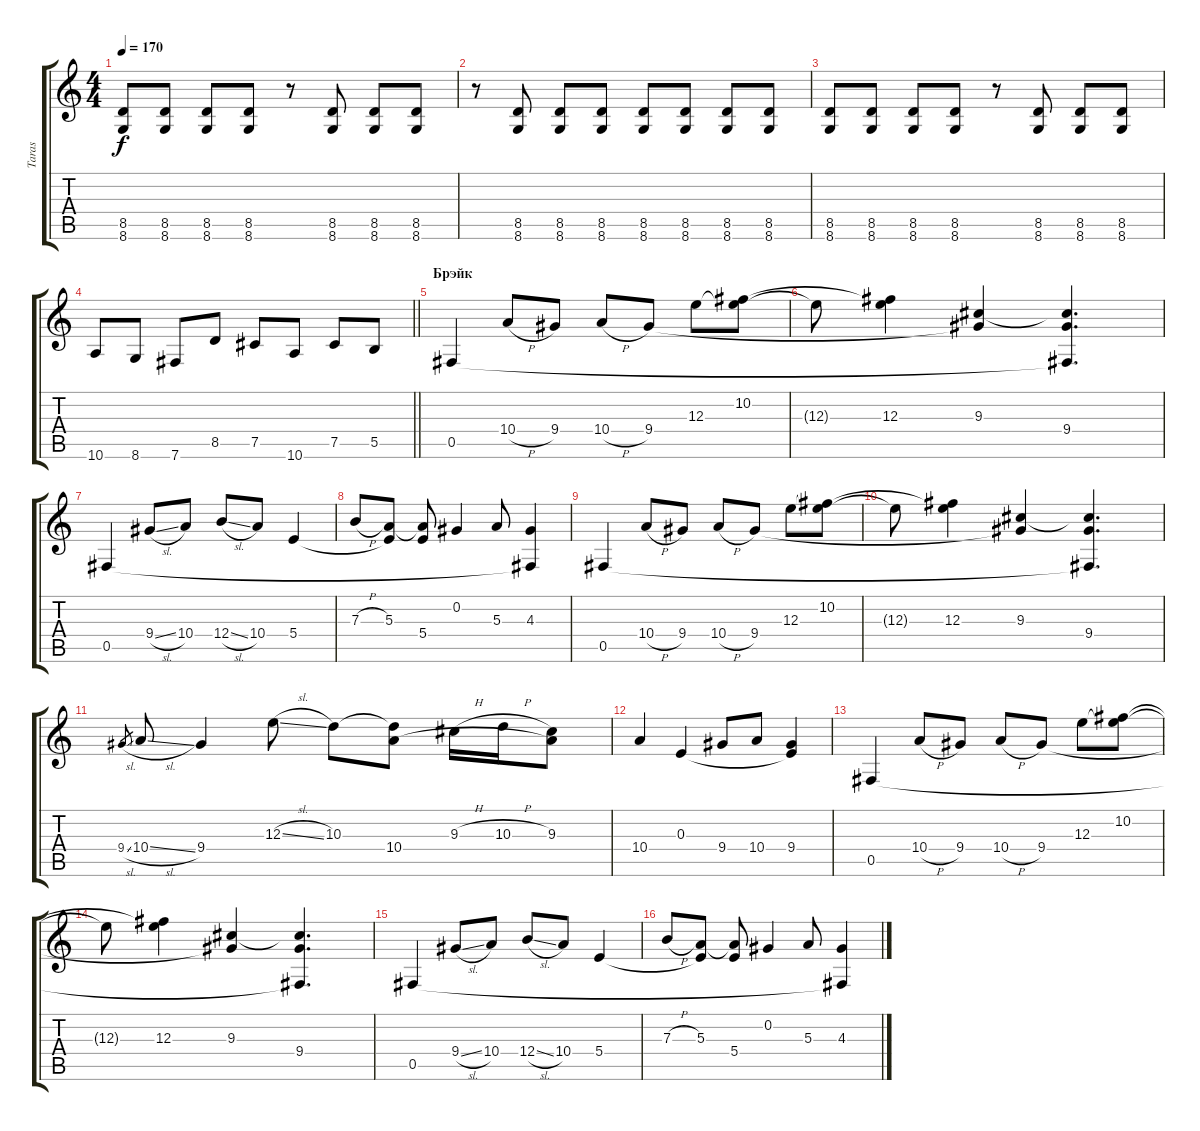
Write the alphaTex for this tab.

\track ("Taras" "Taras") {instrument distortionguitar}
\staff {score tabs}
\tuning (Db4 Ab3 E3 B2 Gb2 B1) {hide}
\ts (4 4)
\tempo 170
\clef g2
\ks c
(8.5 8.6).8{dy f} (8.5 8.6).8 (8.5 8.6).8 (8.5 8.6).8 r.8 (8.5 8.6).8 (8.5 8.6).8 (8.5 8.6).8 |
r.8 (8.5 8.6).8 (8.5 8.6).8 (8.5 8.6).8 (8.5 8.6).8 (8.5 8.6).8 (8.5 8.6).8 (8.5 8.6).8 |
(8.5 8.6).8 (8.5 8.6).8 (8.5 8.6).8 (8.5 8.6).8 r.8 (8.5 8.6).8 (8.5 8.6).8 (8.5 8.6).8 |
\barLineRight lightlight
10.6.8 8.6.8 7.6.8 8.5.8 7.5.8 10.6.8 7.5.8 5.5.8 |
\section ("" "Брэйк")
0.5.4{instrument electricguitarclean} 10.4{h}.8 9.4.8 10.4{h}.8 9.4.8 12.3.8 (10.2 12.3{t}).8 |
12.3{t}.8 (10.2{t} 12.3).4 (9.3 9.4{t}).4 (9.3{t} 9.4 0.5{t}).4{d} |
0.5.4 9.4{sl}.8 10.4.8 12.4{sl}.8 10.4.8 5.4.4 |
7.3{h}.8 (5.3 5.4{t}).8 (5.3{t} 5.4).8 0.2.4 5.3.8 (4.3 0.5{t}).4 |
0.5.4 10.4{h}.8 9.4.8 10.4{h}.8 9.4.8 12.3.8 (10.2 12.3{t}).8 |
12.3{t}.8 (10.2{t} 12.3).4 (9.3 9.4{t}).4 (9.3{t} 9.4 0.5{t}).4{d} |
9.4{sl}.8{gr} 10.4{sl}.8 9.4.4 12.3{sl}.8 10.3.8 (10.3{t} 10.4).8 9.3{h}.16 10.3{h}.16 (9.3 10.4{t}).8 |
10.4.4 0.3.4 9.4.8 10.4.8 (0.3{t} 9.4).4 |
0.5.4 10.4{h}.8 9.4.8 10.4{h}.8 9.4.8 12.3.8 (10.2 12.3{t}).8 |
12.3{t}.8 (10.2{t} 12.3).4 (9.3 9.4{t}).4 (9.3{t} 9.4 0.5{t}).4{d} |
0.5.4 9.4{sl}.8 10.4.8 12.4{sl}.8 10.4.8 5.4.4 |
7.3{h}.8 (5.3 5.4{t}).8 (5.3{t} 5.4).8 0.2.4 5.3.8 (4.3 0.5{t}).4
